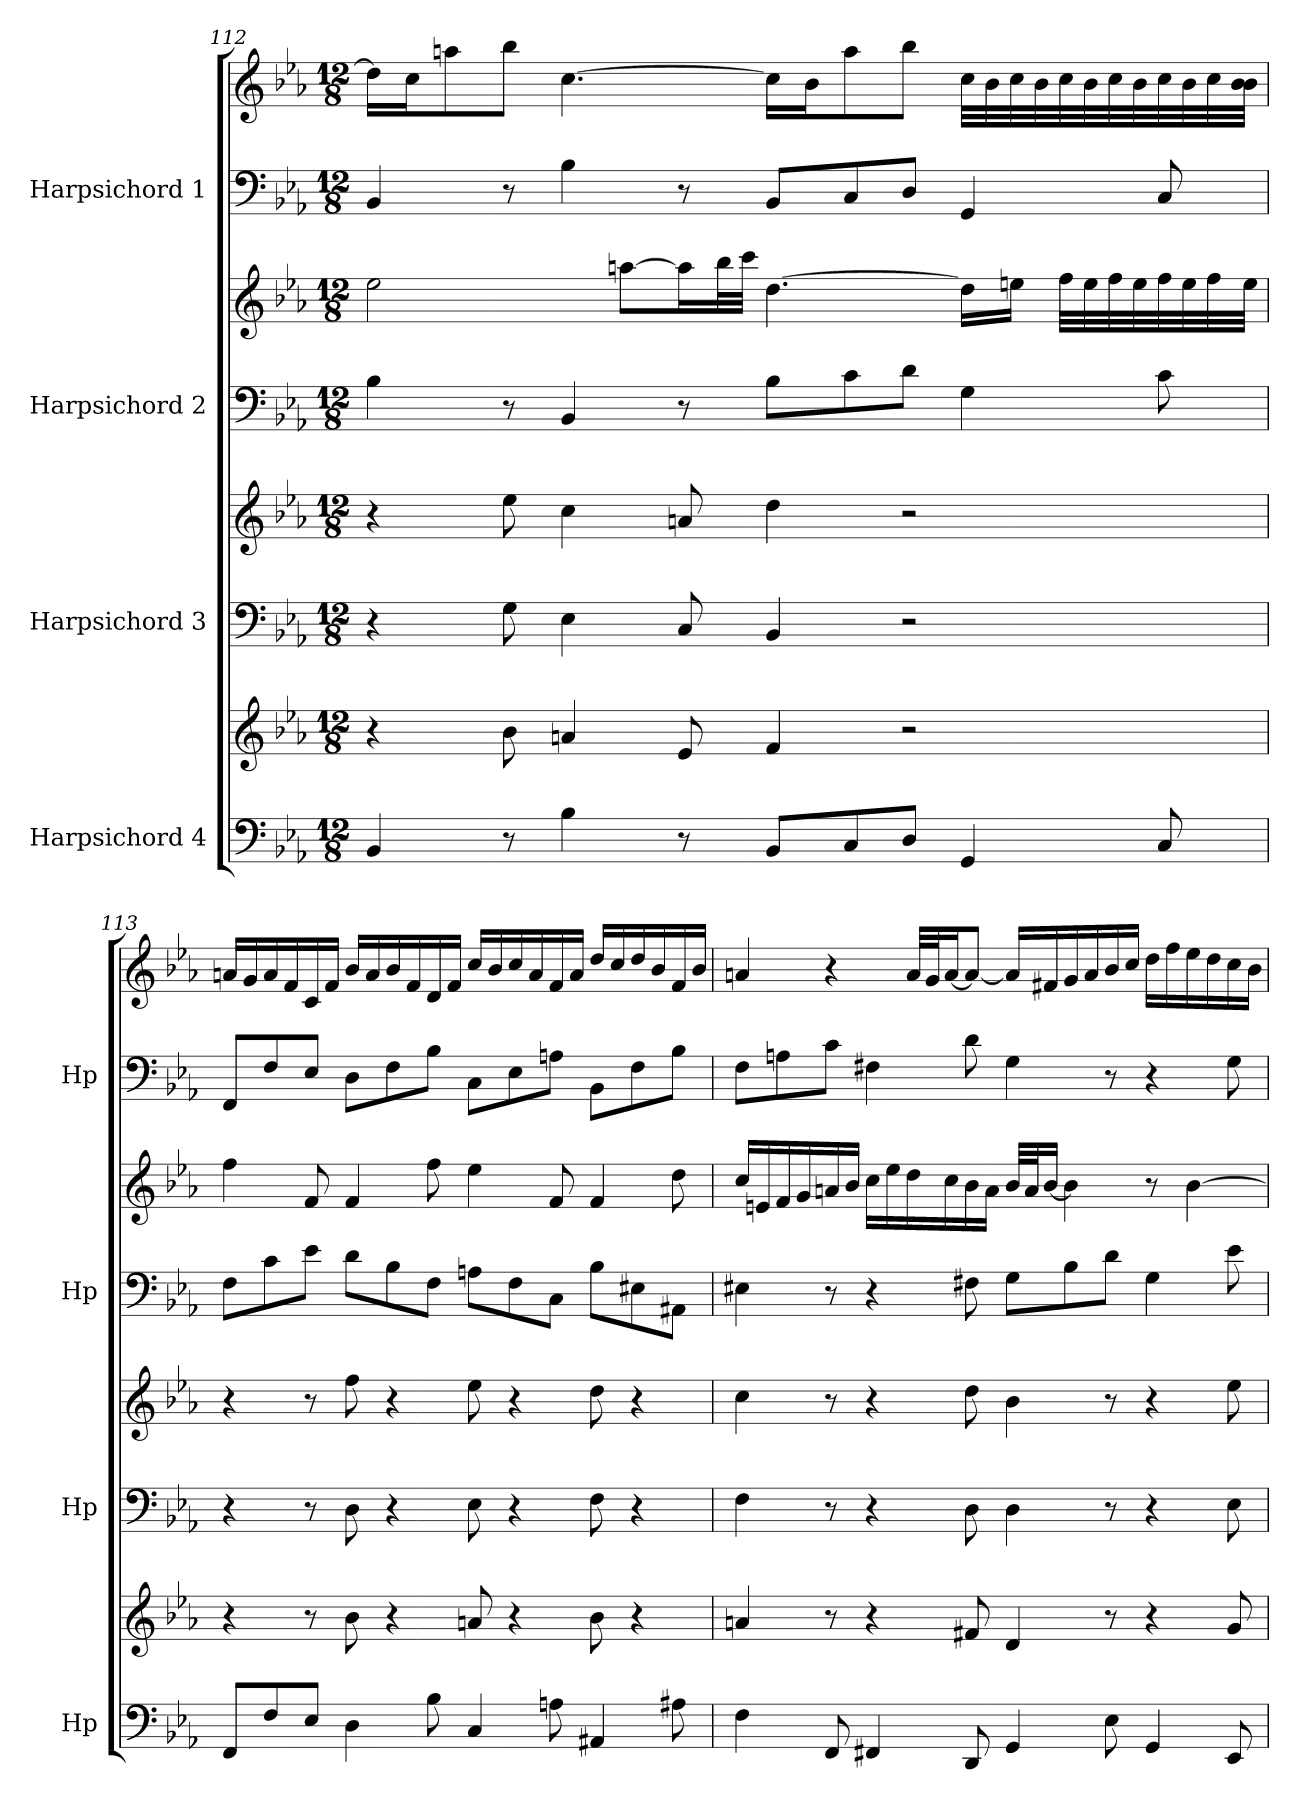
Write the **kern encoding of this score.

**kern	**kern	**kern	**kern	**kern	**kern	**kern	**kern
*part4	*part4	*part3	*part3	*part2	*part2	*part1	*part1
*staff8	*staff7	*staff6	*staff5	*staff4	*staff3	*staff2	*staff1
*I"Harpsichord 4	*	*I"Harpsichord 3	*	*I"Harpsichord 2	*	*I"Harpsichord 1	*
*I'Hp	*	*I'Hp	*	*I'Hp	*	*I'Hp	*
*clefF4	*clefG2	*clefF4	*clefG2	*clefF4	*clefG2	*clefF4	*clefG2
*k[b-e-a-]	*k[b-e-a-]	*k[b-e-a-]	*k[b-e-a-]	*k[b-e-a-]	*k[b-e-a-]	*k[b-e-a-]	*k[b-e-a-]
*M12/8	*M12/8	*M12/8	*M12/8	*M12/8	*M12/8	*M12/8	*M12/8
=112	=112	=112	=112	=112	=112	=112	=112
4BB-/	4r	4r	4r	4B-\	2ee-\	4BB-/	16dd\LL]
.	.	.	.	.	.	.	16cc\J
.	.	.	.	.	.	.	8aan\
8r	8b-\	8G\	8ee-\	8r	.	8r	8bb-\J
4B-\	4an/	4E-\	4cc\	4BB-/	.	4B-\	[4.cc\
.	.	.	.	.	[8aan\L	.	.
8r	8e-/	8C/	8an/	8r	16aa\L]	8r	.
.	.	.	.	.	32bb-\L	.	.
.	.	.	.	.	32ccc\JJJ	.	.
8BB-/L	4f/	4BB-/	4dd\	8B-\L	[4.dd\	8BB-/L	16cc\LL]
.	.	.	.	.	.	.	16b-\J
8C/	.	.	.	8c\	.	8C/	8aa\
8D/J	2r	2r	2r	8d\J	.	8D/J	8bb-\J
4GG/	.	.	.	4G\	16dd\LL]	4GG/	32cc\LLL
.	.	.	.	.	.	.	32b-\
.	.	.	.	.	16een\JJ	.	32cc\
.	.	.	.	.	.	.	32b-\
.	.	.	.	.	32ff\LLL	.	32cc\
.	.	.	.	.	32ee\	.	32b-\
.	.	.	.	.	32ff\	.	32cc\
.	.	.	.	.	32ee\	.	32b-\
8C/	.	.	.	8c\	32ff\	8C/	32cc\
.	.	.	.	.	32ee\	.	32b-\
.	.	.	.	.	32ff\	.	32cc\
.	.	.	.	.	32ee\JJJ	.	32b-\ 32b-\JJJ
!!LO:PB:g=z
=113	=113	=113	=113	=113	=113	=113	=113
8FF/L	4r	4r	4r	8F\L	4ff\	8FF/L	16an/LL
.	.	.	.	.	.	.	16g/
8F/	.	.	.	8c\	.	8F/	16a/
.	.	.	.	.	.	.	16f/
8E-/J	8r	8r	8r	8e-\J	8f/	8E-/J	16c/
.	.	.	.	.	.	.	16f/JJ
4D\	8b-\	8D\	8ff\	8d\L	4f/	8D\L	16b-/LL
.	.	.	.	.	.	.	16a/
.	4r	4r	4r	8B-\	.	8F\	16b-/
.	.	.	.	.	.	.	16f/
8B-\	.	.	.	8F\J	8ff\	8B-\J	16d/
.	.	.	.	.	.	.	16f/JJ
4C/	8an/	8E-\	8ee-\	8An\L	4ee-\	8C\L	16cc/LL
.	.	.	.	.	.	.	16b-/
.	4r	4r	4r	8F\	.	8E-\	16cc/
.	.	.	.	.	.	.	16a/
8An\	.	.	.	8C\J	8f/	8An\J	16f/
.	.	.	.	.	.	.	16a/JJ
4AA#X/	8b-\	8F\	8dd\	8B-\L	4f/	8BB-\L	16dd/LL
.	.	.	.	.	.	.	16cc/
.	4r	4r	4r	8E#X\	.	8F\	16dd/
.	.	.	.	.	.	.	16b-/
8A#X\	.	.	.	8AA#X\J	8dd\	8B-\J	16f/
.	.	.	.	.	.	.	16b-/JJ
=114	=114	=114	=114	=114	=114	=114	=114
4F\	4an/	4F\	4cc\	4E#X\	16cc/LL	8F\L	4an/
.	.	.	.	.	16en/	.	.
.	.	.	.	.	16f/	8An\	.
.	.	.	.	.	16g/	.	.
8FF/	8r	8r	8r	8r	16an/	8c\J	4r
.	.	.	.	.	16b-/JJ	.	.
4FF#X/	4r	4r	4r	4r	16cc\LL	4F#X\	.
.	.	.	.	.	16ee-\	.	.
.	.	.	.	.	16dd\	.	32a/LLL
.	.	.	.	.	.	.	32g/J
.	.	.	.	.	16cc\	.	[16a/J
8DD/	8f#X/	8D\	8dd\	8F#X\	16b-\	8d\	8a/J_
.	.	.	.	.	16a\JJ	.	.
4GG/	4d/	4D\	4b-\	8G\L	32b-/LLL	4G\	16a/LL]
.	.	.	.	.	32a/J	.	.
.	.	.	.	.	[16b-/JJ	.	16f#X/
.	.	.	.	8B-\	4b-\]	.	16g/
.	.	.	.	.	.	.	16a/
8E-\	8r	8r	8r	8d\J	.	8r	16b-/
.	.	.	.	.	.	.	16cc/JJ
4GG/	4r	4r	4r	4G\	8r	4r	16dd\LL
.	.	.	.	.	.	.	16ff\
.	.	.	.	.	[4b-\	.	16ee-\
.	.	.	.	.	.	.	16dd\
8EE-/	8g/	8E-\	8ee-\	8e-\	.	8G\	16cc\
.	.	.	.	.	.	.	16b-\JJ
=	=	=	=	=	=	=	=
*-	*-	*-	*-	*-	*-	*-	*-
